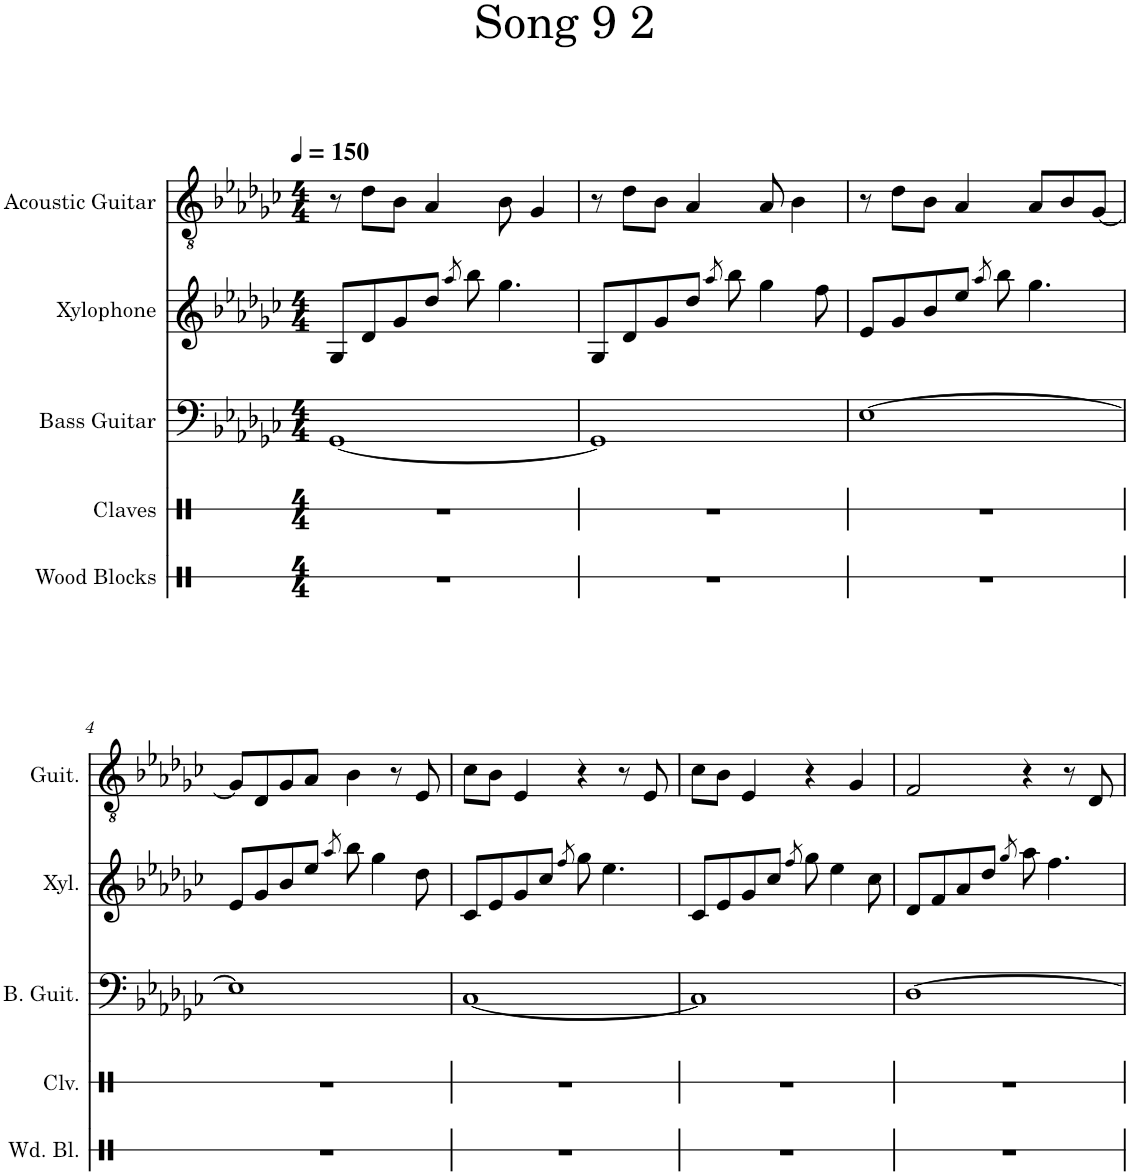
**kern	**kern	**kern	**kern	**kern
*part5	*part4	*part3	*part2	*part1
*staff5	*staff4	*staff3	*staff2	*staff1
*I"Wood Blocks	*I"Claves	*I"Bass Guitar	*I"Xylophone	*I"Acoustic Guitar
*I'Wd. Bl.	*I'Clv.	*I'B. Guit.	*I'Xyl.	*I'Guit.
*stria1	*stria1	*	*	*
*clefX	*clefX	*clefF4	*clefG2	*clefGv2
*	*	*Trd7c12	*Trd-7c-12	*
*k[]	*k[]	*k[b-e-a-d-g-c-]	*k[b-e-a-d-g-c-]	*k[b-e-a-d-g-c-]
*M4/4	*M4/4	*M4/4	*M4/4	*M4/4
*MM150	*MM150	*MM150	*MM150	*MM150
=1	=1	=1	=1	=1
1r	1r	[1GG-	8G-/L	8r
.	.	.	8d-/	8d-\L
.	.	.	8g-/	8B-\J
.	.	.	8dd-/J	4A-/
.	.	.	8qaa-/	.
.	.	.	8bb-\	.
.	.	.	4.gg-\	8B-\
.	.	.	.	4G-/
=2	=2	=2	=2	=2
1r	1r	1GG-]	8G-/L	8r
.	.	.	8d-/	8d-\L
.	.	.	8g-/	8B-\J
.	.	.	8dd-/J	4A-/
.	.	.	8qaa-/	.
.	.	.	8bb-\	.
.	.	.	4gg-\	8A-/
.	.	.	.	4B-\
.	.	.	8ff\	.
=3	=3	=3	=3	=3
1r	1r	[1E-	8e-/L	8r
.	.	.	8g-/	8d-\L
.	.	.	8b-/	8B-\J
.	.	.	8ee-/J	4A-/
.	.	.	8qaa-/	.
.	.	.	8bb-\	.
.	.	.	4.gg-\	8A-/L
.	.	.	.	8B-/
.	.	.	.	[8G-/J
!!LO:LB:g=z
=4	=4	=4	=4	=4
1r	1r	1E-]	8e-/L	8G-/L]
.	.	.	8g-/	8D-/
.	.	.	8b-/	8G-/
.	.	.	8ee-/J	8A-/J
.	.	.	8qaa-/	.
.	.	.	8bb-\	4B-\
.	.	.	4gg-\	.
.	.	.	.	8r
.	.	.	8dd-\	8E-/
=5	=5	=5	=5	=5
1r	1r	[1C-	8c-/L	8c-\L
.	.	.	8e-/	8B-\J
.	.	.	8g-/	4E-/
.	.	.	8cc-/J	.
.	.	.	8qff/	.
.	.	.	8gg-\	4r
.	.	.	4.ee-\	.
.	.	.	.	8r
.	.	.	.	8E-/
=6	=6	=6	=6	=6
1r	1r	1C-]	8c-/L	8c-\L
.	.	.	8e-/	8B-\J
.	.	.	8g-/	4E-/
.	.	.	8cc-/J	.
.	.	.	8qff/	.
.	.	.	8gg-\	4r
.	.	.	4ee-\	.
.	.	.	.	4G-/
.	.	.	8cc-\	.
=7	=7	=7	=7	=7
1r	1r	[1D-	8d-/L	2F/
.	.	.	8f/	.
.	.	.	8a-/	.
.	.	.	8dd-/J	.
.	.	.	8qgg-/	.
.	.	.	8aa-\	4r
.	.	.	4.ff\	.
.	.	.	.	8r
.	.	.	.	8D-/
=	=	=	=	=
*-	*-	*-	*-	*-
